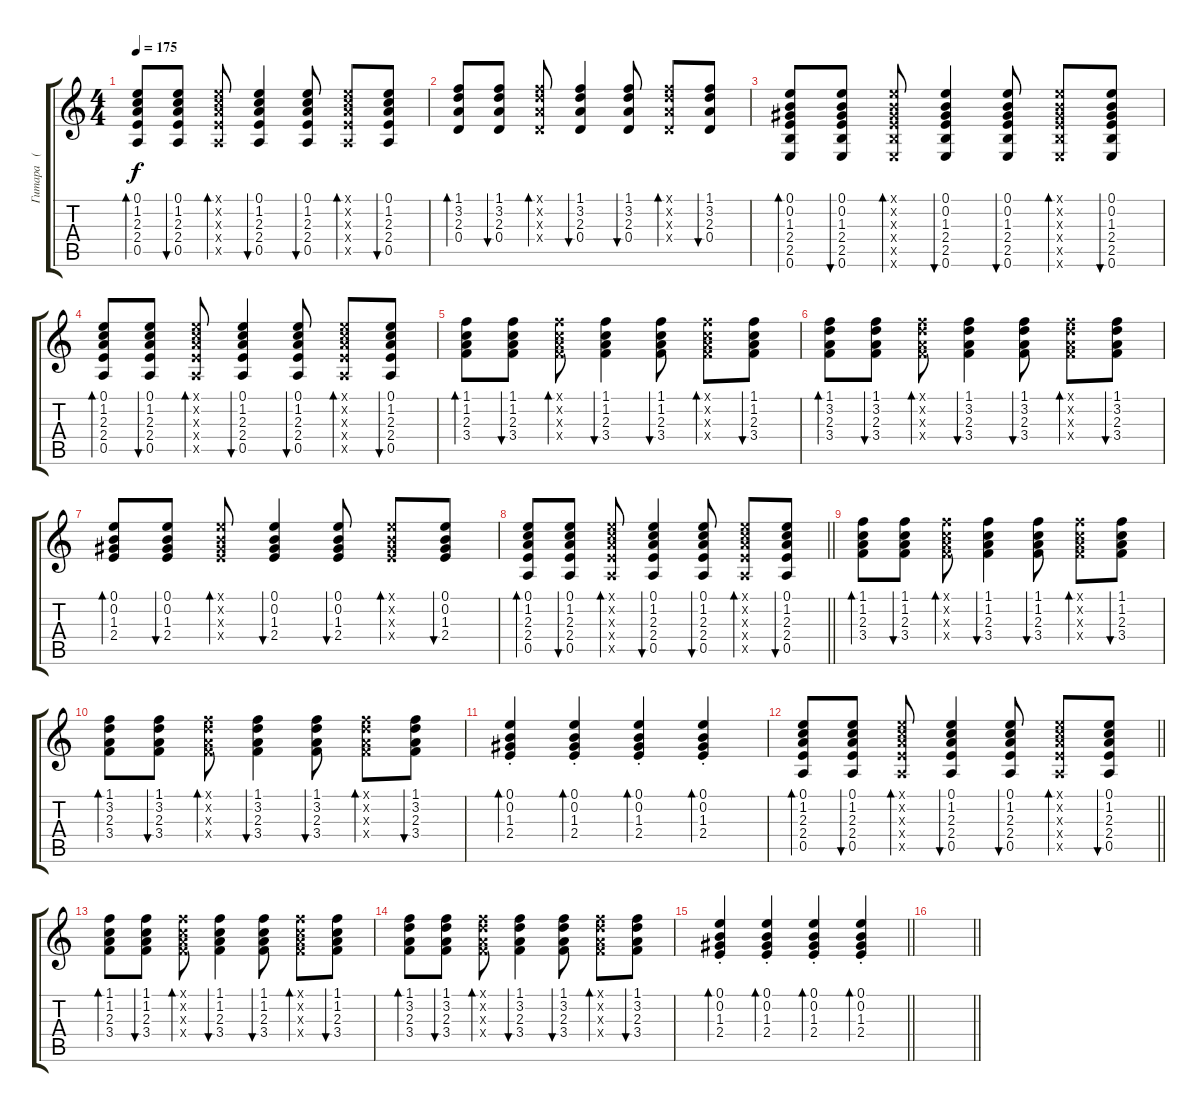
\track ("Гитара   ( Акустика ) " "Гитара   (") {instrument acousticguitarsteel}
\staff {score tabs}
\tuning (E4 B3 G3 D3 A2 E2) {hide}
\ts (4 4)
\section ("" "")
\tempo 175
\clef g2
\ks c
(0.1 1.2 2.3 2.4 0.5).8{bd 60 dy f} (0.1 1.2 2.3 2.4 0.5).8{bu 60} (0.1{x} 1.2{x} 2.3{x} 2.4{x} 0.5{x}).8{bd 60} (0.1 1.2 2.3 2.4 0.5).4{bu 60} (0.1 1.2 2.3 2.4 0.5).8{bu 60} (0.1{x} 1.2{x} 2.3{x} 2.4{x} 0.5{x}).8{bd 60} (0.1 1.2 2.3 2.4 0.5).8{bu 60} |
(1.1 3.2 2.3 0.4).8{bd 60} (1.1 3.2 2.3 0.4).8{bu 60} (1.1{x} 3.2{x} 2.3{x} 0.4{x}).8{bd 60} (1.1 3.2 2.3 0.4).4{bu 60} (1.1 3.2 2.3 0.4).8{bu 60} (1.1{x} 3.2{x} 2.3{x} 0.4{x}).8{bd 60} (1.1 3.2 2.3 0.4).8{bu 60} |
(0.1 0.2 1.3 2.4 2.5 0.6).8{bd 60} (0.1 0.2 1.3 2.4 2.5 0.6).8{bu 60} (0.1{x} 0.2{x} 1.3{x} 2.4{x} 2.5{x} 0.6{x}).8{bd 60} (0.1 0.2 1.3 2.4 2.5 0.6).4{bu 60} (0.1 0.2 1.3 2.4 2.5 0.6).8{bu 60} (0.1{x} 0.2{x} 1.3{x} 2.4{x} 2.5{x} 0.6{x}).8{bd 60} (0.1 0.2 1.3 2.4 2.5 0.6).8{bu 60} |
(0.1 1.2 2.3 2.4 0.5).8{bd 60} (0.1 1.2 2.3 2.4 0.5).8{bu 60} (0.1{x} 1.2{x} 2.3{x} 2.4{x} 0.5{x}).8{bd 60} (0.1 1.2 2.3 2.4 0.5).4{bu 60} (0.1 1.2 2.3 2.4 0.5).8{bu 60} (0.1{x} 1.2{x} 2.3{x} 2.4{x} 0.5{x}).8{bd 60} (0.1 1.2 2.3 2.4 0.5).8{bu 60} |
(1.1 1.2 2.3 3.4).8{bd 60} (1.1 1.2 2.3 3.4).8{bu 60} (1.1{x} 1.2{x} 2.3{x} 3.4{x}).8{bd 60} (1.1 1.2 2.3 3.4).4{bu 60} (1.1 1.2 2.3 3.4).8{bu 60} (1.1{x} 1.2{x} 2.3{x} 3.4{x}).8{bd 60} (1.1 1.2 2.3 3.4).8{bu 60} |
(1.1 3.2 2.3 3.4).8{bd 60} (1.1 3.2 2.3 3.4).8{bu 60} (1.1{x} 3.2{x} 2.3{x} 3.4{x}).8{bd 60} (1.1 3.2 2.3 3.4).4{bu 60} (1.1 3.2 2.3 3.4).8{bu 60} (1.1{x} 3.2{x} 2.3{x} 3.4{x}).8{bd 60} (1.1 3.2 2.3 3.4).8{bu 60} |
(0.1 0.2 1.3 2.4).8{bd 60} (0.1 0.2 1.3 2.4).8{bu 60} (0.1{x} 0.2{x} 1.3{x} 2.4{x}).8{bd 60} (0.1 0.2 1.3 2.4).4{bu 60} (0.1 0.2 1.3 2.4).8{bu 60} (0.1{x} 0.2{x} 1.3{x} 2.4{x}).8{bd 60} (0.1 0.2 1.3 2.4).8{bu 60} |
\barLineRight lightlight
(0.1 1.2 2.3 2.4 0.5).8{bd 60} (0.1 1.2 2.3 2.4 0.5).8{bu 60} (0.1{x} 1.2{x} 2.3{x} 2.4{x} 0.5{x}).8{bd 60} (0.1 1.2 2.3 2.4 0.5).4{bu 60} (0.1 1.2 2.3 2.4 0.5).8{bu 60} (0.1{x} 1.2{x} 2.3{x} 2.4{x} 0.5{x}).8{bd 60} (0.1 1.2 2.3 2.4 0.5).8{bu 60} |
\section ("" "")
(1.1 1.2 2.3 3.4).8{bd 60} (1.1 1.2 2.3 3.4).8{bu 60} (1.1{x} 1.2{x} 2.3{x} 3.4{x}).8{bd 60} (1.1 1.2 2.3 3.4).4{bu 60} (1.1 1.2 2.3 3.4).8{bu 60} (1.1{x} 1.2{x} 2.3{x} 3.4{x}).8{bd 60} (1.1 1.2 2.3 3.4).8{bu 60} |
(1.1 3.2 2.3 3.4).8{bd 60} (1.1 3.2 2.3 3.4).8{bu 60} (1.1{x} 3.2{x} 2.3{x} 3.4{x}).8{bd 60} (1.1 3.2 2.3 3.4).4{bu 60} (1.1 3.2 2.3 3.4).8{bu 60} (1.1{x} 3.2{x} 2.3{x} 3.4{x}).8{bd 60} (1.1 3.2 2.3 3.4).8{bu 60} |
(0.1 0.2 1.3 2.4{st}).4{bd 60} (0.1 0.2 1.3 2.4{st}).4{bd 60} (0.1 0.2 1.3 2.4{st}).4{bd 60} (0.1 0.2 1.3 2.4{st}).4{bd 60} |
\barLineRight lightlight
(0.1 1.2 2.3 2.4 0.5).8{bd 60} (0.1 1.2 2.3 2.4 0.5).8{bu 60} (0.1{x} 1.2{x} 2.3{x} 2.4{x} 0.5{x}).8{bd 60} (0.1 1.2 2.3 2.4 0.5).4{bu 60} (0.1 1.2 2.3 2.4 0.5).8{bu 60} (0.1{x} 1.2{x} 2.3{x} 2.4{x} 0.5{x}).8{bd 60} (0.1 1.2 2.3 2.4 0.5).8{bu 60} |
\section ("" "")
(1.1 1.2 2.3 3.4).8{bd 60} (1.1 1.2 2.3 3.4).8{bu 60} (1.1{x} 1.2{x} 2.3{x} 3.4{x}).8{bd 60} (1.1 1.2 2.3 3.4).4{bu 60} (1.1 1.2 2.3 3.4).8{bu 60} (1.1{x} 1.2{x} 2.3{x} 3.4{x}).8{bd 60} (1.1 1.2 2.3 3.4).8{bu 60} |
(1.1 3.2 2.3 3.4).8{bd 60} (1.1 3.2 2.3 3.4).8{bu 60} (1.1{x} 3.2{x} 2.3{x} 3.4{x}).8{bd 60} (1.1 3.2 2.3 3.4).4{bu 60} (1.1 3.2 2.3 3.4).8{bu 60} (1.1{x} 3.2{x} 2.3{x} 3.4{x}).8{bd 60} (1.1 3.2 2.3 3.4).8{bu 60} |
\barLineRight lightlight
(0.1 0.2 1.3 2.4{st}).4{bd 60} (0.1 0.2 1.3 2.4{st}).4{bd 60} (0.1 0.2 1.3 2.4{st}).4{bd 60} (0.1 0.2 1.3 2.4{st}).4{bd 60} |
\section ("" "")
\barLineRight lightlight
